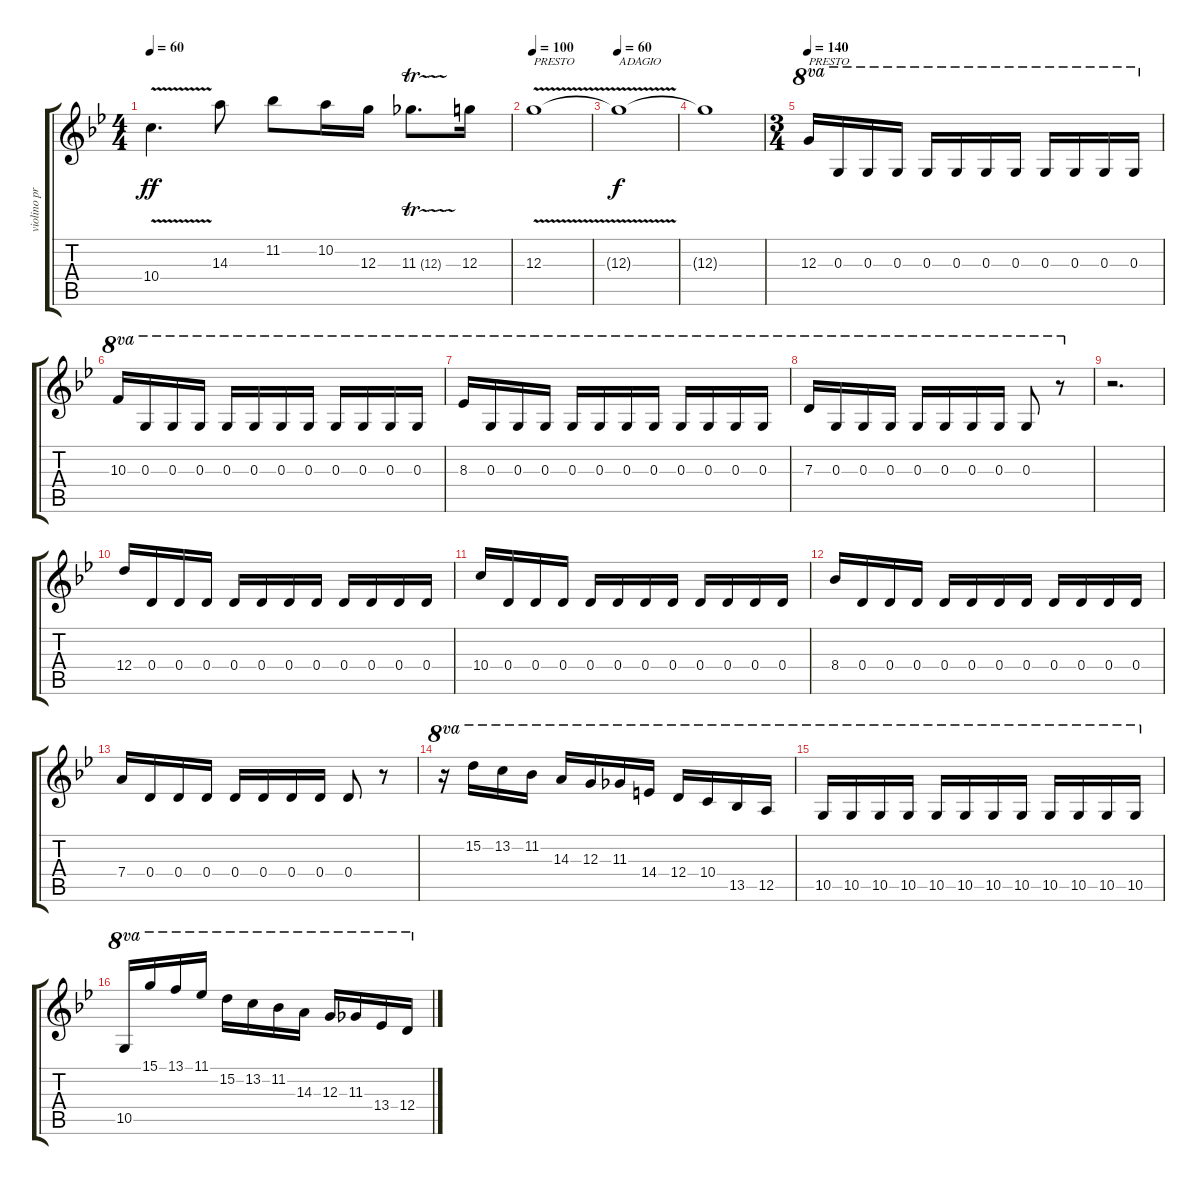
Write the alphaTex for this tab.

\track ("violino principale" "violino pr") {instrument overdrivenguitar}
\staff {score tabs}
\tuning (E4 B3 G3 D3 A2 E2) {hide}
\ts (4 4)
\tempo 60
\clef g2
\ks bb
10.4{v}.4{d dy ff} 14.3.8 11.2.8 10.2.16 12.3.16 11.3{tr (12 64)}.8{d} 12.3.16 |
\tempo 100
12.3{v}.1{txt "PRESTO"} |
\tempo 60
12.3{t}.1{txt "ADAGIO" dy f} |
12.3{t}.1 |
\ts (3 4)
\tempo 140
\ks gminor
12.3.16{ot 8va txt "PRESTO"} 0.3.16{ot 8va} 0.3.16{ot 8va} 0.3.16{ot 8va} 0.3.16{ot 8va} 0.3.16{ot 8va} 0.3.16{ot 8va} 0.3.16{ot 8va} 0.3.16{ot 8va} 0.3.16{ot 8va} 0.3.16{ot 8va} 0.3.16{ot 8va} |
10.3.16{ot 8va} 0.3.16{ot 8va} 0.3.16{ot 8va} 0.3.16{ot 8va} 0.3.16{ot 8va} 0.3.16{ot 8va} 0.3.16{ot 8va} 0.3.16{ot 8va} 0.3.16{ot 8va} 0.3.16{ot 8va} 0.3.16{ot 8va} 0.3.16{ot 8va} |
8.3.16{ot 8va} 0.3.16{ot 8va} 0.3.16{ot 8va} 0.3.16{ot 8va} 0.3.16{ot 8va} 0.3.16{ot 8va} 0.3.16{ot 8va} 0.3.16{ot 8va} 0.3.16{ot 8va} 0.3.16{ot 8va} 0.3.16{ot 8va} 0.3.16{ot 8va} |
7.3.16{ot 8va} 0.3.16{ot 8va} 0.3.16{ot 8va} 0.3.16{ot 8va} 0.3.16{ot 8va} 0.3.16{ot 8va} 0.3.16{ot 8va} 0.3.16{ot 8va} 0.3.8{ot 8va} r.8{ot 8va} |
r.2{d} |
12.4.16 0.4.16 0.4.16 0.4.16 0.4.16 0.4.16 0.4.16 0.4.16 0.4.16 0.4.16 0.4.16 0.4.16 |
10.4.16 0.4.16 0.4.16 0.4.16 0.4.16 0.4.16 0.4.16 0.4.16 0.4.16 0.4.16 0.4.16 0.4.16 |
8.4.16 0.4.16 0.4.16 0.4.16 0.4.16 0.4.16 0.4.16 0.4.16 0.4.16 0.4.16 0.4.16 0.4.16 |
7.4.16 0.4.16 0.4.16 0.4.16 0.4.16 0.4.16 0.4.16 0.4.16 0.4.8 r.8 |
r.16{ot 8va} 15.2.16{ot 8va} 13.2.16{ot 8va} 11.2.16{ot 8va} 14.3.16{ot 8va} 12.3.16{ot 8va} 11.3.16{ot 8va} 14.4.16{ot 8va} 12.4.16{ot 8va} 10.4.16{ot 8va} 13.5.16{ot 8va} 12.5.16{ot 8va} |
10.5.16{ot 8va} 10.5.16{ot 8va} 10.5.16{ot 8va} 10.5.16{ot 8va} 10.5.16{ot 8va} 10.5.16{ot 8va} 10.5.16{ot 8va} 10.5.16{ot 8va} 10.5.16{ot 8va} 10.5.16{ot 8va} 10.5.16{ot 8va} 10.5.16{ot 8va} |
10.5.16{ot 8va} 15.1.16{ot 8va} 13.1.16{ot 8va} 11.1.16{ot 8va} 15.2.16{ot 8va} 13.2.16{ot 8va} 11.2.16{ot 8va} 14.3.16{ot 8va} 12.3.16{ot 8va} 11.3.16{ot 8va} 13.4.16{ot 8va} 12.4.16{ot 8va}
